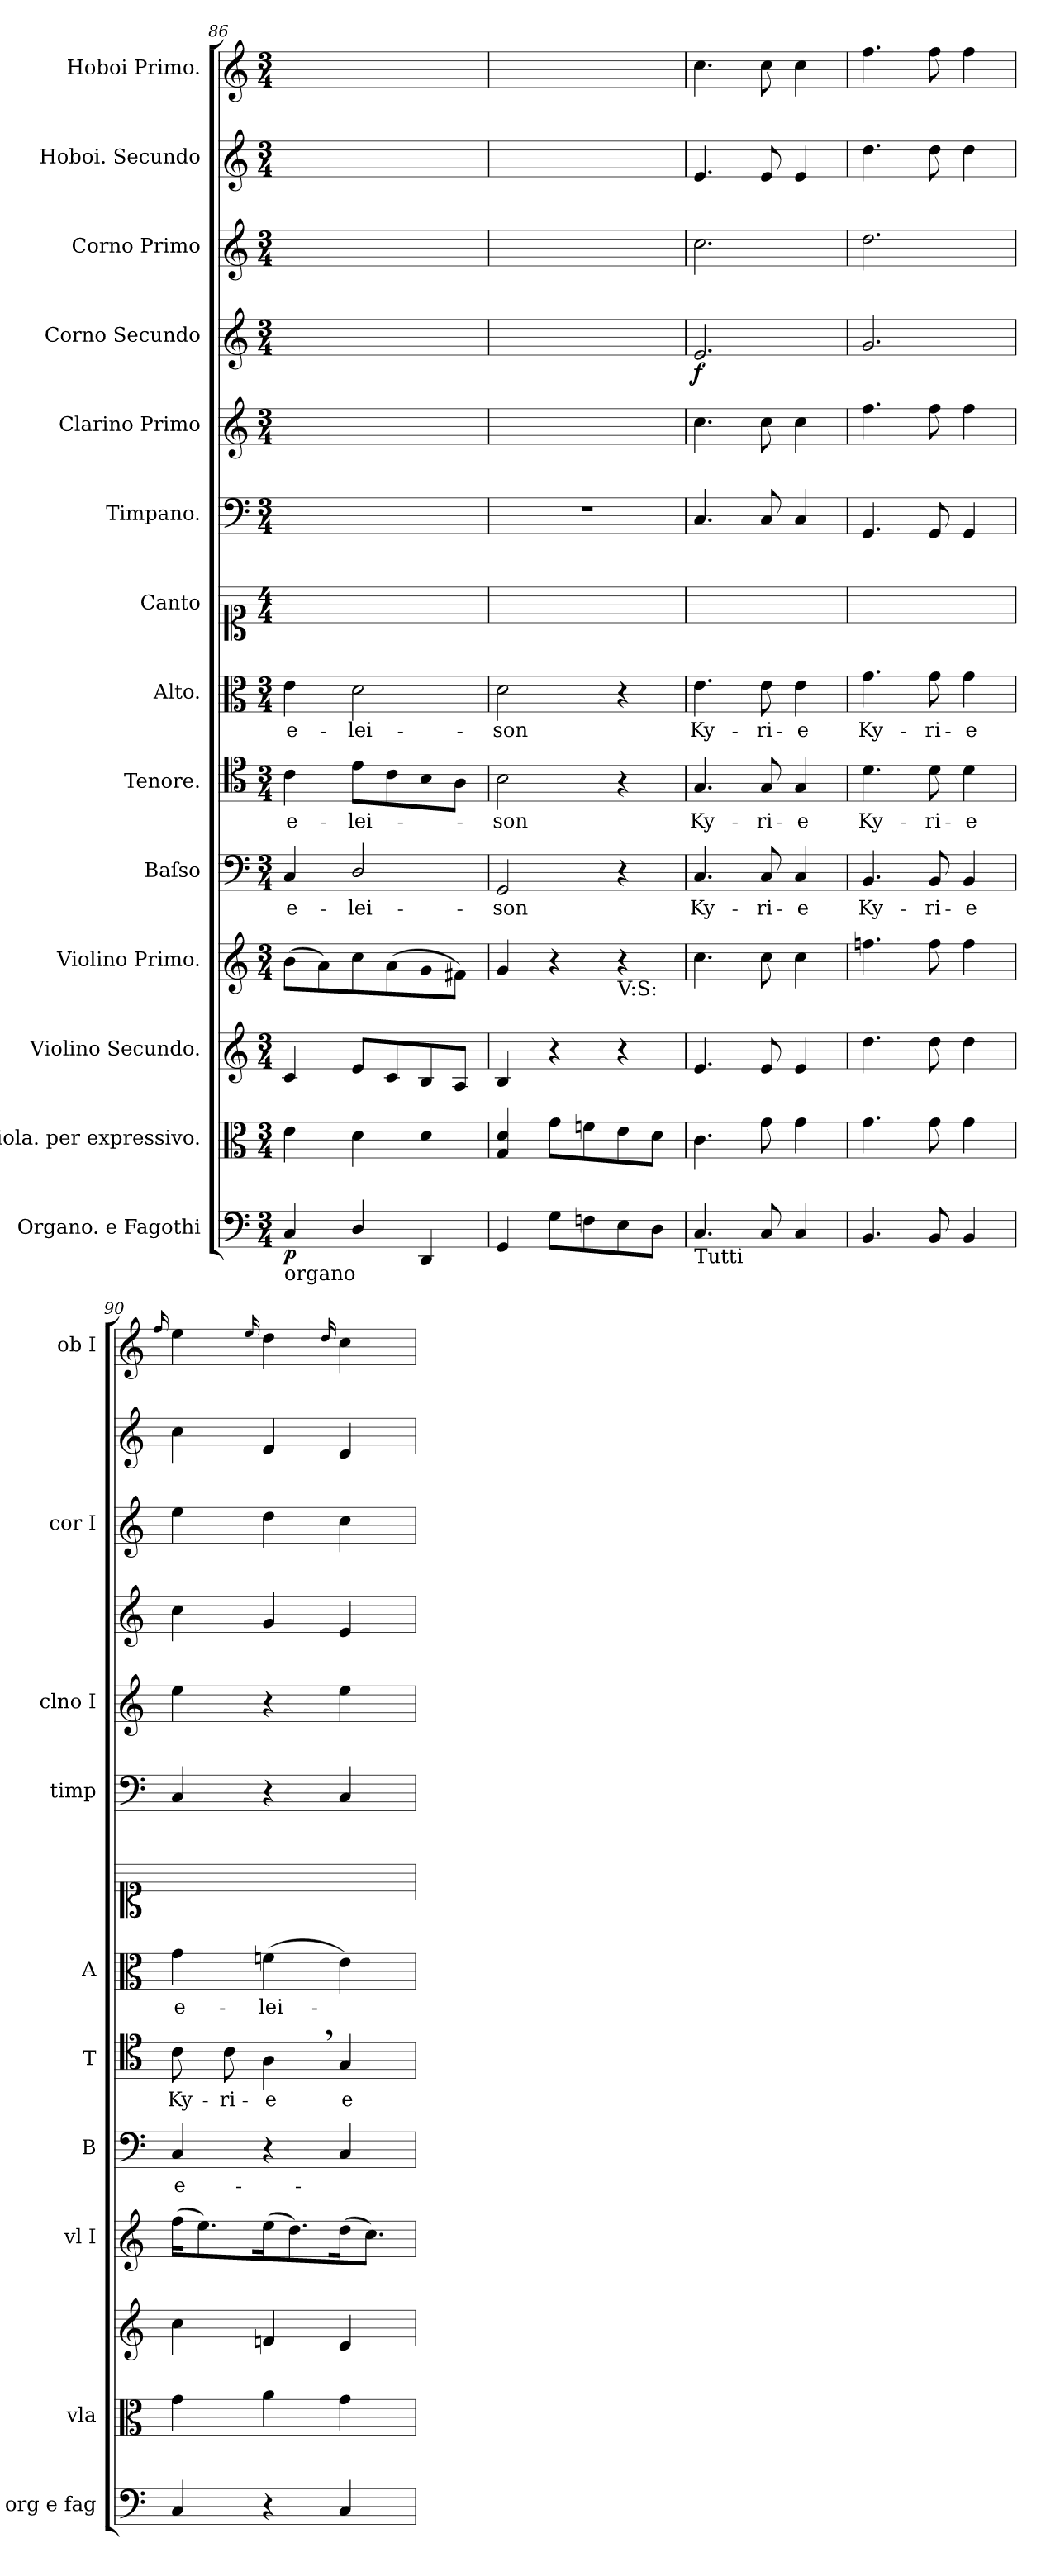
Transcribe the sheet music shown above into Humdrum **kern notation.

**kern	**dynam	**kern	**dynam	**kern	**dynam	**kern	**dynam	**kern	**text	**dynam	**kern	**text	**dynam	**kern	**text	**dynam	**kern	**kern	**dynam	**kern	**dynam	**kern	**dynam	**kern	**dynam	**kern	**dynam	**kern	**dynam
*part14	*part14	*part13	*part13	*part12	*part12	*part11	*part11	*part10	*part10	*part10	*part9	*part9	*part9	*part8	*part8	*part8	*part7	*part6	*part6	*part5	*part5	*part4	*part4	*part3	*part3	*part2	*part2	*part1	*part1
*staff14	*staff14	*staff13	*staff13	*staff12	*staff12	*staff11	*staff11	*staff10	*staff10	*staff10	*staff9	*staff9	*staff9	*staff8	*staff8	*staff8	*staff7	*staff6	*staff6	*staff5	*staff5	*staff4	*staff4	*staff3	*staff3	*staff2	*staff2	*staff1	*staff1
*I"Organo. e Fagothi	*	*I"Viola. per expressivo.	*	*I"Violino Secundo.	*	*I"Violino Primo.	*	*I"Baſso	*	*	*I"Tenore.	*	*	*I"Alto.	*	*	*I"Canto	*I"Timpano.	*	*I"Clarino Primo	*	*I"Corno Secundo	*	*I"Corno Primo	*	*I"Hoboi. Secundo	*	*I"Hoboi Primo.	*
*I'org e fag	*	*I'vla	*	*	*	*I'vl I	*	*I'B	*	*	*I'T	*	*	*I'A	*	*	*	*I'timp	*	*I'clno I	*	*	*	*I'cor I	*	*	*	*I'ob I	*
*clefF4	*	*clefC3	*	*clefG2	*	*clefG2	*	*clefF4	*	*	*clefC4	*	*	*clefC3	*	*	*clefC1	*clefF4	*	*clefG2	*	*clefG2	*	*clefG2	*	*clefG2	*	*clefG2	*
*k[]	*	*k[]	*	*k[]	*	*k[]	*	*k[]	*	*	*k[]	*	*	*k[]	*	*	*k[]	*k[]	*	*k[]	*	*k[]	*	*k[]	*	*k[]	*	*k[]	*
*C:	*	*C:	*	*C:	*	*C:	*	*C:	*	*	*C:	*	*	*C:	*	*	*C:	*C:	*	*C:	*	*C:	*	*C:	*	*C:	*	*C:	*
*M3/4	*	*M3/4	*	*M3/4	*	*M3/4	*	*M3/4	*	*	*M3/4	*	*	*M3/4	*	*	*M4/4	*M3/4	*	*M3/4	*	*M3/4	*	*M3/4	*	*M3/4	*	*M3/4	*
=86	=86	=86	=86	=86	=86	=86	=86	=86	=86	=86	=86	=86	=86	=86	=86	=86	=86	=86	=86	=86	=86	=86	=86	=86	=86	=86	=86	=86	=86
!LO:TX:b:t=organo	!	!	!	!	!	!	!	!	!	!	!	!	!	!	!	!	!	!	!	!	!	!	!	!	!	!	!	!	!
4C/	p	4e\	.	4c/	.	(8b\L	.	4C/	e-	.	4c\	e-	.	4e\	e-	.	2.ryy	2.ryy	.	2.ryy	.	2.ryy	.	2.ryy	.	2.ryy	.	2.ryy	.
.	.	.	.	.	.	8a\)	.	.	.	.	.	.	.	.	.	.	.	.	.	.	.	.	.	.	.	.	.	.	.
4D/	.	4d\	.	8e/L	.	8cc\	.	2D/	-lei-	.	8e\L	-lei-	.	2d\	-lei-	.	.	.	.	.	.	.	.	.	.	.	.	.	.
.	.	.	.	8c/	.	(8a\	.	.	.	.	8c\	.	.	.	.	.	.	.	.	.	.	.	.	.	.	.	.	.	.
4DD/	.	4d\	.	8B/	.	8g\	.	.	.	.	8B\	.	.	.	.	.	.	.	.	.	.	.	.	.	.	.	.	.	.
.	.	.	.	8A/J	.	8f#X\J)	.	.	.	.	8A\J	.	.	.	.	.	.	.	.	.	.	.	.	.	.	.	.	.	.
=87	=87	=87	=87	=87	=87	=87	=87	=87	=87	=87	=87	=87	=87	=87	=87	=87	=87	=87	=87	=87	=87	=87	=87	=87	=87	=87	=87	=87	=87
4GG/	.	4G/ 4d/	.	4B/	.	4g/	.	2GG/	-son	.	2B\	-son	.	2d\	-son	.	2.ryy	2.r	.	2.ryy	.	2.ryy	.	2.ryy	.	2.ryy	.	2.ryy	.
8G\L	.	8g\L	.	4r	.	4r	.	.	.	.	.	.	.	.	.	.	.	.	.	.	.	.	.	.	.	.	.	.	.
8Fn\	.	8fn\	.	.	.	.	.	.	.	.	.	.	.	.	.	.	.	.	.	.	.	.	.	.	.	.	.	.	.
!	!	!	!	!	!	!LO:TX:b:t=V&colon;S&colon;	!	!	!	!	!	!	!	!	!	!	!	!	!	!	!	!	!	!	!	!	!	!	!
8E\	.	8e\	.	4r	.	4r	.	4r	.	.	4r	.	.	4r	.	.	.	.	.	.	.	.	.	.	.	.	.	.	.
8D\J	.	8d\J	.	.	.	.	.	.	.	.	.	.	.	.	.	.	.	.	.	.	.	.	.	.	.	.	.	.	.
=88	=88	=88	=88	=88	=88	=88	=88	=88	=88	=88	=88	=88	=88	=88	=88	=88	=88	=88	=88	=88	=88	=88	=88	=88	=88	=88	=88	=88	=88
!LO:TX:b:t=Tutti	!	!	!	!	!	!	!	!	!	!	!	!	!	!	!	!	!	!	!	!	!	!	!	!	!	!	!	!	!
!	!	!	!LO:DY:b	!	!LO:DY:b	!	!LO:DY:b	!	!	!LO:DY:a	!	!	!LO:DY:a	!	!	!LO:DY:b	!	!	!LO:DY:b	!	!LO:DY:b	!	!	!	!LO:DY:b	!	!LO:DY:b	!	!LO:DY:b
4.C/	.	4.c\	forto	4.e/	forto	4.cc\	forto	4.C/	Ky-	forto	4.G/	Ky-	fort	4.e\	Ky-	fort	2.ryy	4.C/	forto	4.cc\	forto	2.e/	f	2.cc\	fort	4.e/	fort	4.cc\	forto
!	!LO:DY:b	!	!	!	!	!	!	!	!	!	!	!	!	!	!	!	!	!	!	!	!	!	!	!	!	!	!	!	!
8C/	forto	8g\	.	8e/	.	8cc\	.	8C/	-ri-	.	8G/	-ri-	.	8e\	-ri-	.	.	8C/	.	8cc\	.	.	.	.	.	8e/	.	8cc\	.
4C/	.	4g\	.	4e/	.	4cc\	.	4C/	-e	.	4G/	-e	.	4e\	-e	.	.	4C/	.	4cc\	.	.	.	.	.	4e/	.	4cc\	.
=89	=89	=89	=89	=89	=89	=89	=89	=89	=89	=89	=89	=89	=89	=89	=89	=89	=89	=89	=89	=89	=89	=89	=89	=89	=89	=89	=89	=89	=89
!	!	!	!	!	!	!	!	!	!	!	!	!LO:LY:i	!	!	!LO:LY:i	!	!	!	!	!	!	!	!	!	!	!	!	!	!
4.BB/	.	4.g\	.	4.dd\	.	4.ffn\	.	4.BB/	Ky-	.	4.d\	Ky-	.	4.g\	Ky-	.	2.ryy	4.GG/	.	4.ff\	.	2.g/	.	2.dd\	.	4.dd\	.	4.ff\	.
!	!	!	!	!	!	!	!	!	!	!	!	!LO:LY:i	!	!	!LO:LY:i	!	!	!	!	!	!	!	!	!	!	!	!	!	!
8BB/	.	8g\	.	8dd\	.	8ff\	.	8BB/	-ri-	.	8d\	-ri-	.	8g\	-ri-	.	.	8GG/	.	8ff\	.	.	.	.	.	8dd\	.	8ff\	.
!	!	!	!	!	!	!	!	!	!	!	!	!LO:LY:i	!	!	!LO:LY:i	!	!	!	!	!	!	!	!	!	!	!	!	!	!
4BB/	.	4g\	.	4dd\	.	4ff\	.	4BB/	-e	.	4d\	-e	.	4g\	-e	.	.	4GG/	.	4ff\	.	.	.	.	.	4dd\	.	4ff\	.
=90	=90	=90	=90	=90	=90	=90	=90	=90	=90	=90	=90	=90	=90	=90	=90	=90	=90	=90	=90	=90	=90	=90	=90	=90	=90	=90	=90	=90	=90
.	.	.	.	.	.	.	.	.	.	.	.	.	.	.	.	.	.	.	.	.	.	.	.	.	.	.	.	16qqff/	.
!	!	!	!	!	!	!	!	!	!	!	!	!LO:LY:i	!	!	!	!	!	!	!	!	!	!	!	!	!	!	!	!	!
4C/	.	4g\	.	4cc\	.	(16ff\KL	.	4C/	e-	.	8c\	Ky-	.	4g\	e-	.	2.ryy	4C/	.	4ee\	.	4cc\	.	4ee\	.	4cc\	.	4ee\	.
.	.	.	.	.	.	8.ee\)	.	.	.	.	.	.	.	.	.	.	.	.	.	.	.	.	.	.	.	.	.	.	.
!	!	!	!	!	!	!	!	!	!	!	!	!LO:LY:i	!	!	!	!	!	!	!	!	!	!	!	!	!	!	!	!	!
.	.	.	.	.	.	.	.	.	.	.	8c\	-ri-	.	.	.	.	.	.	.	.	.	.	.	.	.	.	.	.	.
.	.	.	.	.	.	.	.	.	.	.	.	.	.	.	.	.	.	.	.	.	.	.	.	.	.	.	.	16qqee/	.
!	!	!	!	!	!	!	!	!	!	!	!	!LO:LY:i	!	!	!	!	!	!	!	!	!	!	!	!	!	!	!	!	!
4r	.	4a\	.	4fn/	.	(16ee\K	.	4r	.	.	4A,<\	-e	.	(4fn\	-lei-	.	.	4r	.	4r	.	4g/	.	4dd\	.	4f/	.	4dd\	.
.	.	.	.	.	.	8.dd\)	.	.	.	.	.	.	.	.	.	.	.	.	.	.	.	.	.	.	.	.	.	.	.
.	.	.	.	.	.	.	.	.	.	.	.	.	.	.	.	.	.	.	.	.	.	.	.	.	.	.	.	16qqdd/	.
4C/	.	4g\	.	4e/	.	(16dd\K	.	4C/	.	.	4G/	e-	.	4e\)	.	.	.	4C/	.	4ee\	.	4e/	.	4cc\	.	4e/	.	4cc\	.
.	.	.	.	.	.	8.cc\J)	.	.	.	.	.	.	.	.	.	.	.	.	.	.	.	.	.	.	.	.	.	.	.
=	=	=	=	=	=	=	=	=	=	=	=	=	=	=	=	=	=	=	=	=	=	=	=	=	=	=	=	=	=
*-	*-	*-	*-	*-	*-	*-	*-	*-	*-	*-	*-	*-	*-	*-	*-	*-	*-	*-	*-	*-	*-	*-	*-	*-	*-	*-	*-	*-	*-
